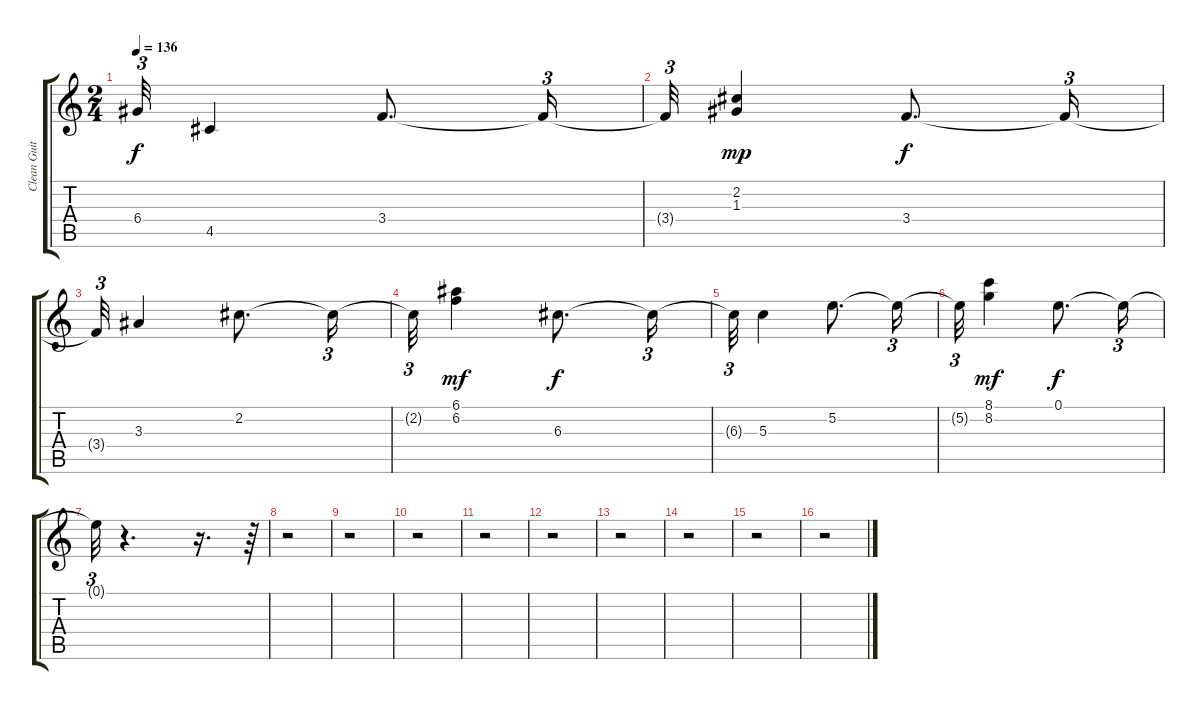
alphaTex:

\track ("Clean Guitar" "Clean Guit") {instrument electricguitarjazz}
\staff {score tabs}
\tuning (E4 B3 G3 D3 A2 E2) {hide}
\ts (2 4)
\tempo 136
\clef g2
\ks c
6.4{t}.32{tu (3 2) dy f} 4.5.4 3.4.8{d} 3.4{t}.16{tu (3 2)} |
3.4{t}.32{tu (3 2)} (2.2 1.3).4{dy mp} 3.4.8{d dy f} 3.4{t}.16{tu (3 2)} |
3.4{t}.32{tu (3 2)} 3.3.4 2.2.8{d} 2.2{t}.16{tu (3 2)} |
2.2{t}.32{tu (3 2)} (6.1 6.2).4{dy mf} 6.3.8{d dy f} 6.3{t}.16{tu (3 2)} |
6.3{t}.32{tu (3 2)} 5.3.4 5.2.8{d} 5.2{t}.16{tu (3 2)} |
5.2{t}.32{tu (3 2)} (8.1 8.2).4{dy mf} 0.1.8{d dy f} 0.1{t}.16{tu (3 2)} |
0.1{t}.32{tu (3 2)} r.4{d} r.16{d} r.64{tu (3 2)} |
r.2 |
r.2 |
r.2 |
r.2 |
r.2 |
r.2 |
r.2 |
r.2 |
r.2
